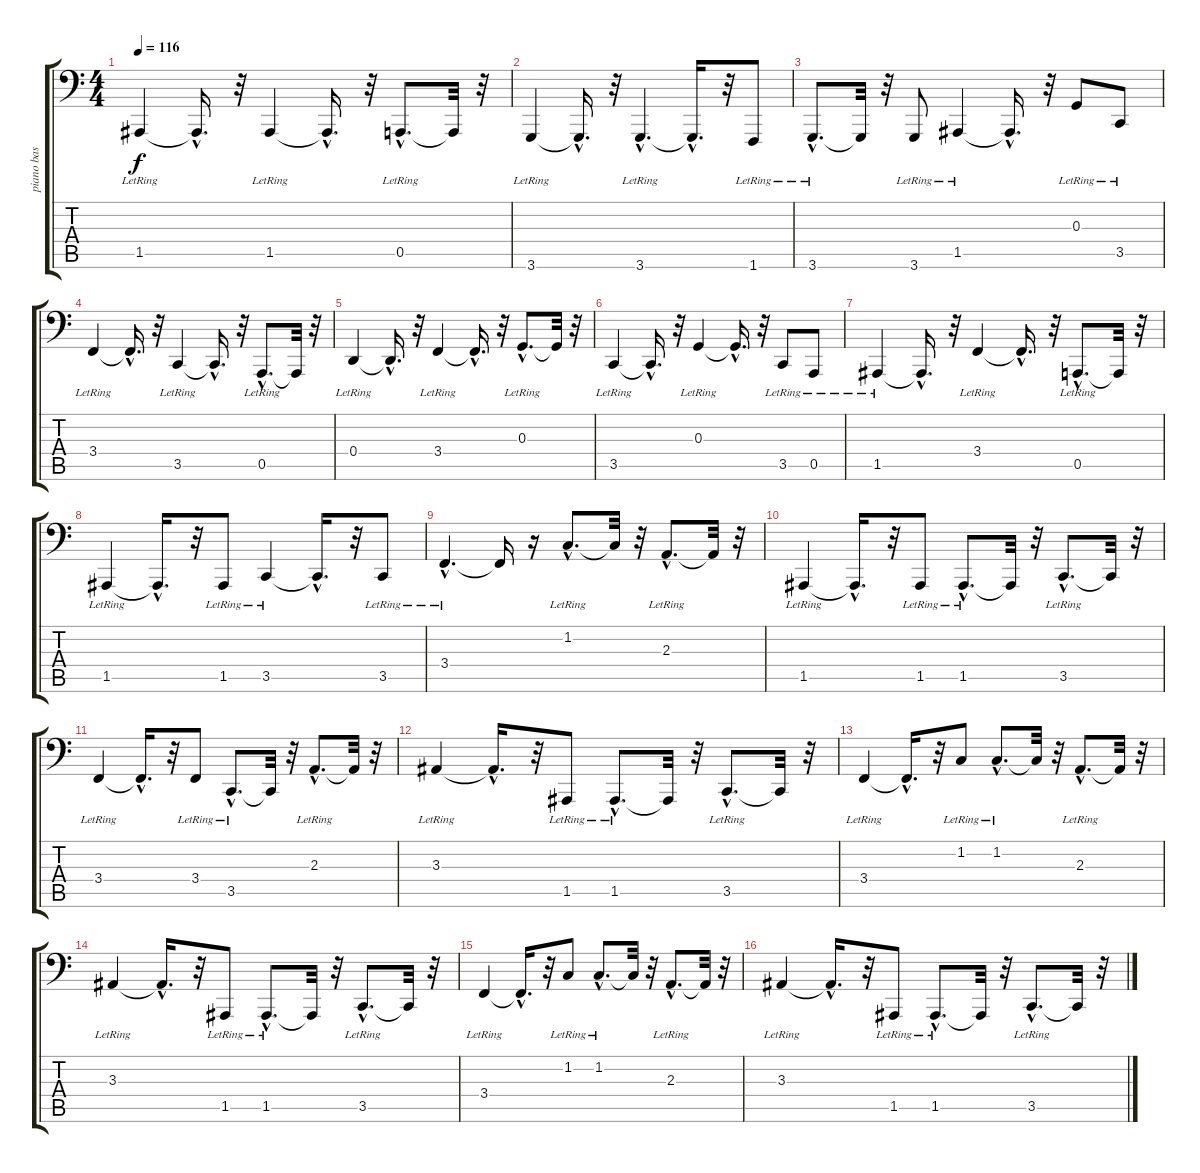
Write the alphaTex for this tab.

\track ("piano bas" "piano bas") {instrument acousticgrandpiano}
\staff {score tabs}
\tuning (E3 B2 G2 D2 A1 E1) {hide}
\ts (4 4)
\tempo 116
\clef f4
\ks c
1.5{lr}.4{dy f} 1.5{hac t}.16{d} r.32 1.5{lr}.4 1.5{hac t}.16{d} r.32 0.5{hac lr}.8{d} 0.5{t}.32 r.32 |
3.6{lr}.4 3.6{hac t}.16{d} r.32 3.6{hac lr}.4{d} 3.6{hac t}.16{d} r.32 1.6{lr}.8 |
3.6{hac lr}.8{d} 3.6{t}.32 r.32 3.6{lr}.8 1.5{lr}.4 1.5{hac t}.16{d} r.32 0.3{lr}.8 3.5{lr}.8 |
3.4{lr}.4 3.4{hac t}.16{d} r.32 3.5{lr}.4 3.5{hac t}.16{d} r.32 0.5{hac lr}.8{d} 0.5{t}.32 r.32 |
0.4{lr}.4 0.4{hac t}.16{d} r.32 3.4{lr}.4 3.4{hac t}.16{d} r.32 0.3{hac lr}.8{d} 0.3{t}.32 r.32 |
3.5{lr}.4 3.5{hac t}.16{d} r.32 0.3{lr}.4 0.3{hac t}.16{d} r.32 3.5{lr}.8 0.5{lr}.8 |
1.5{lr}.4 1.5{hac t}.16{d} r.32 3.4{lr}.4 3.4{hac t}.16{d} r.32 0.5{hac lr}.8{d} 0.5{t}.32 r.32 |
1.5{lr}.4 1.5{hac t}.16{d} r.32 1.5{lr}.8 3.5{lr}.4 3.5{hac t}.16{d} r.32 3.5{lr}.8 |
3.4{hac lr}.4{d} 3.4{t}.16 r.16 1.2{hac lr}.8{d} 1.2{t}.32 r.32 2.3{hac lr}.8{d} 2.3{t}.32 r.32 |
1.5{lr}.4 1.5{hac t}.16{d} r.32 1.5{lr}.8 1.5{hac lr}.8{d} 1.5{t}.32 r.32 3.5{hac lr}.8{d} 3.5{t}.32 r.32 |
3.4{lr}.4 3.4{hac t}.16{d} r.32 3.4{lr}.8 3.5{hac lr}.8{d} 3.5{t}.32 r.32 2.3{hac lr}.8{d} 2.3{t}.32 r.32 |
3.3{lr}.4 3.3{hac t}.16{d} r.32 1.5{lr}.8 1.5{hac lr}.8{d} 1.5{t}.32 r.32 3.5{hac lr}.8{d} 3.5{t}.32 r.32 |
3.4{lr}.4 3.4{hac t}.16{d} r.32 1.2{lr}.8 1.2{hac lr}.8{d} 1.2{t}.32 r.32 2.3{hac lr}.8{d} 2.3{t}.32 r.32 |
3.3{lr}.4 3.3{hac t}.16{d} r.32 1.5{lr}.8 1.5{hac lr}.8{d} 1.5{t}.32 r.32 3.5{hac lr}.8{d} 3.5{t}.32 r.32 |
3.4{lr}.4 3.4{hac t}.16{d} r.32 1.2{lr}.8 1.2{hac lr}.8{d} 1.2{t}.32 r.32 2.3{hac lr}.8{d} 2.3{t}.32 r.32 |
3.3{lr}.4 3.3{hac t}.16{d} r.32 1.5{lr}.8 1.5{hac lr}.8{d} 1.5{t}.32 r.32 3.5{hac lr}.8{d} 3.5{t}.32 r.32
